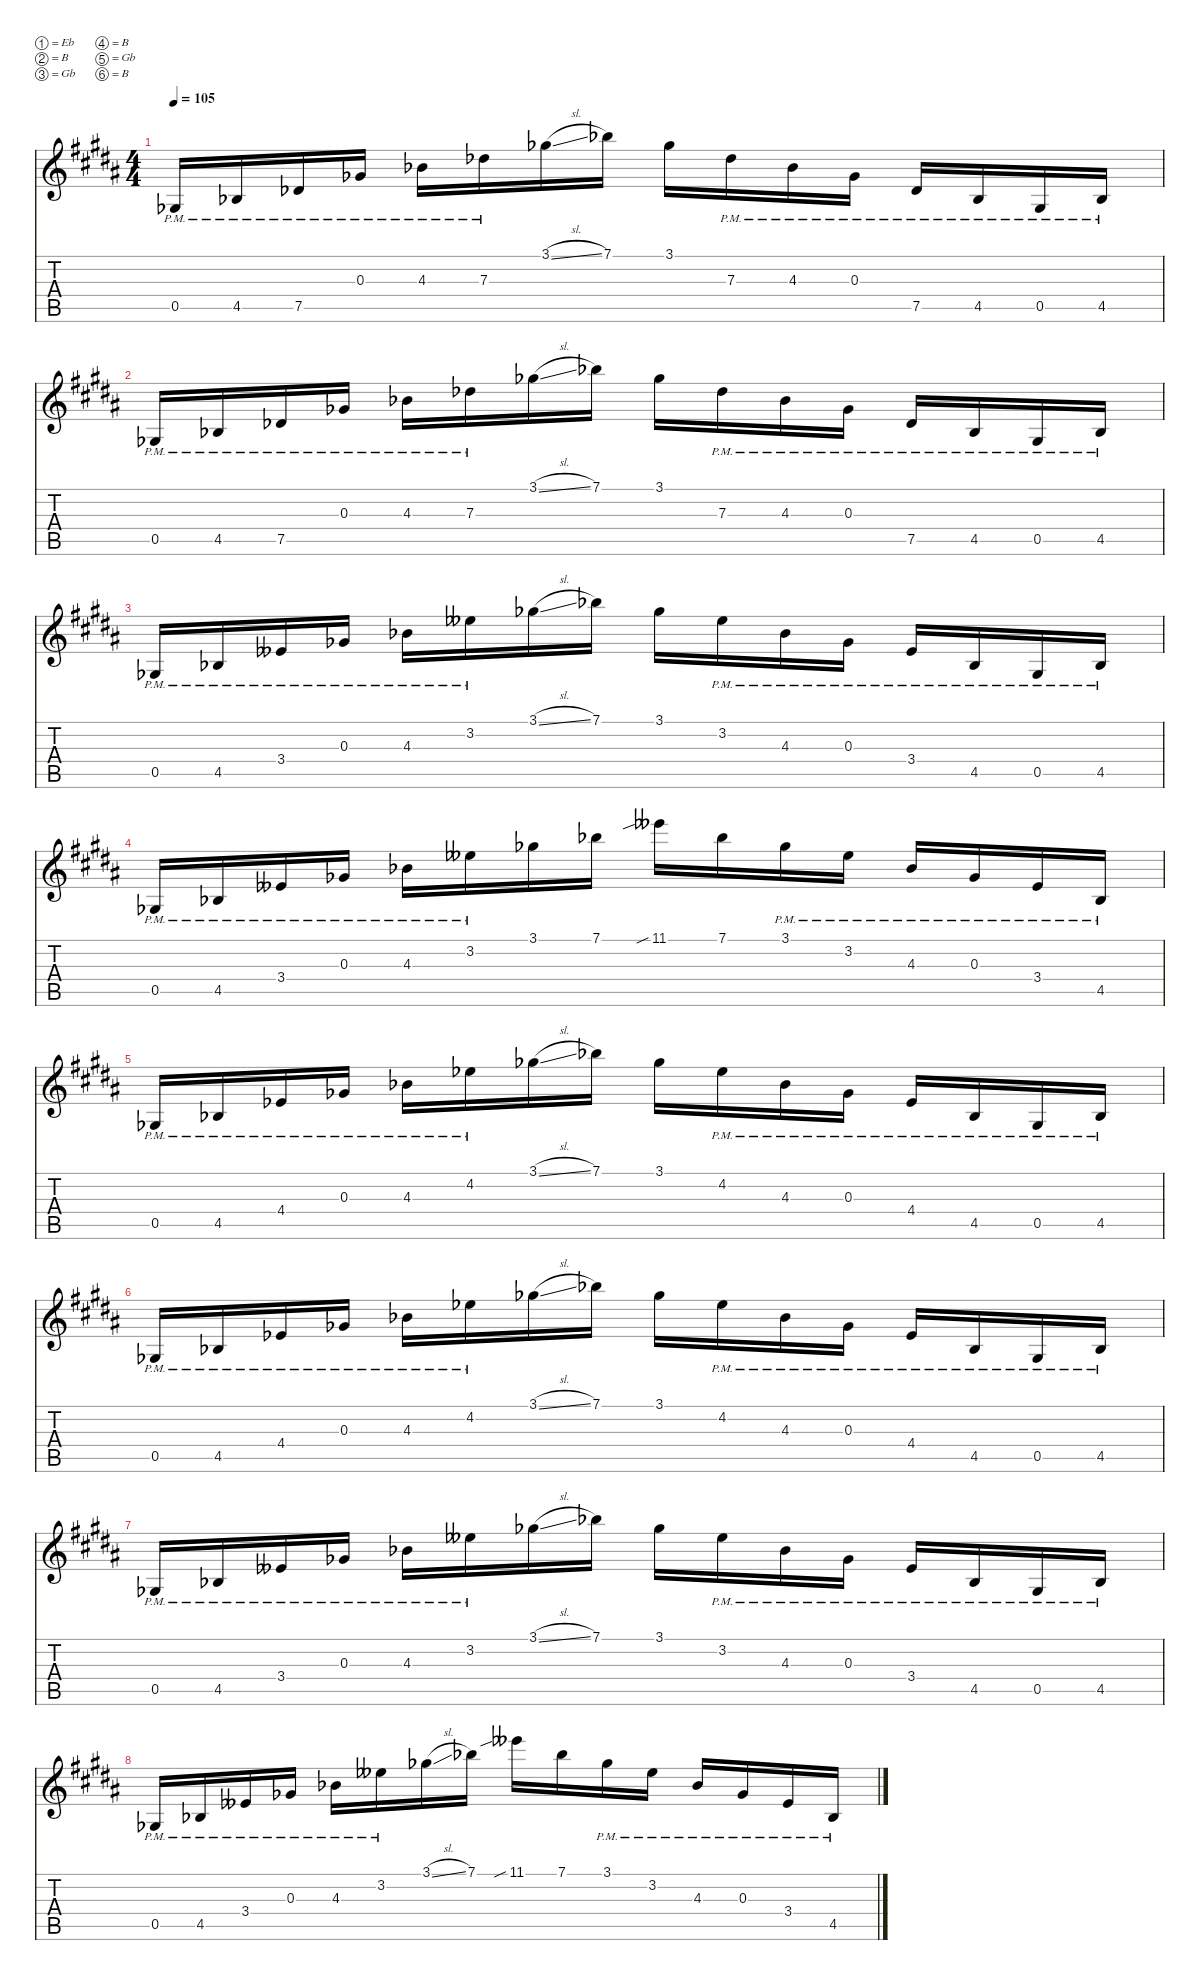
\defaultSystemsLayout 4
\hideDynamics
\bracketExtendMode nobrackets
\singleTrackTrackNamePolicy hidden
\multiTrackTrackNamePolicy hidden
\firstSystemTrackNameMode fullname
\firstSystemTrackNameOrientation horizontal
\otherSystemsTrackNameOrientation horizontal
\track ("Guitar II" "dist.guit.") {mute instrument distortionguitar}
\staff {score tabs}
\tuning (Eb4 B3 Gb3 B2 Gb2 B1)
\ts (4 4)
\tempo 105
\clef g2
\ks b
0.5{pm acc b}.16{dy f} 4.5{pm acc b}.16 7.5{pm acc b}.16 0.3{pm acc b}.16 4.3{pm acc b}.16 7.3{pm acc b}.16 3.1{sl acc b}.16 7.1{acc b}.16 3.1{acc b}.16 7.3{pm acc b}.16 4.3{pm acc b}.16 0.3{pm acc b}.16 7.5{pm acc b}.16 4.5{pm acc b}.16 0.5{pm acc b}.16 4.5{pm acc b}.16 |
0.5{pm acc b}.16 4.5{pm acc b}.16 7.5{pm acc b}.16 0.3{pm acc b}.16 4.3{pm acc b}.16 7.3{pm acc b}.16 3.1{sl acc b}.16 7.1{acc b}.16 3.1{acc b}.16 7.3{pm acc b}.16 4.3{pm acc b}.16 0.3{pm acc b}.16 7.5{pm acc b}.16 4.5{pm acc b}.16 0.5{pm acc b}.16 4.5{pm acc b}.16 |
0.5{pm acc b}.16 4.5{pm acc b}.16 3.4{pm acc bb}.16 0.3{pm acc b}.16 4.3{pm acc b}.16 3.2{pm acc bb}.16 3.1{sl acc b}.16 7.1{acc b}.16 3.1{acc b}.16 3.2{pm acc bb}.16 4.3{pm acc b}.16 0.3{pm acc b}.16 3.4{pm acc bb}.16 4.5{pm acc b}.16 0.5{pm acc b}.16 4.5{pm acc b}.16 |
0.5{pm acc b}.16 4.5{pm acc b}.16 3.4{pm acc bb}.16 0.3{pm acc b}.16 4.3{pm acc b}.16 3.2{pm acc bb}.16 3.1{acc b}.16 7.1{acc b}.16 11.1{sib acc bb}.16 7.1{acc b}.16 3.1{pm acc b}.16 3.2{pm acc bb}.16 4.3{pm acc b}.16 0.3{pm acc b}.16 3.4{pm acc bb}.16 4.5{pm acc b}.16 |
0.5{pm acc b}.16 4.5{pm acc b}.16 4.4{pm acc b}.16 0.3{pm acc b}.16 4.3{pm acc b}.16 4.2{pm acc b}.16 3.1{sl acc b}.16 7.1{acc b}.16 3.1{acc b}.16 4.2{pm acc b}.16 4.3{pm acc b}.16 0.3{pm acc b}.16 4.4{pm acc b}.16 4.5{pm acc b}.16 0.5{pm acc b}.16 4.5{pm acc b}.16 |
0.5{pm acc b}.16 4.5{pm acc b}.16 4.4{pm acc b}.16 0.3{pm acc b}.16 4.3{pm acc b}.16 4.2{pm acc b}.16 3.1{sl acc b}.16 7.1{acc b}.16 3.1{acc b}.16 4.2{pm acc b}.16 4.3{pm acc b}.16 0.3{pm acc b}.16 4.4{pm acc b}.16 4.5{pm acc b}.16 0.5{pm acc b}.16 4.5{pm acc b}.16 |
0.5{pm acc b}.16 4.5{pm acc b}.16 3.4{pm acc bb}.16 0.3{pm acc b}.16 4.3{pm acc b}.16 3.2{pm acc bb}.16 3.1{sl acc b}.16 7.1{acc b}.16 3.1{acc b}.16 3.2{pm acc bb}.16 4.3{pm acc b}.16 0.3{pm acc b}.16 3.4{pm acc bb}.16 4.5{pm acc b}.16 0.5{pm acc b}.16 4.5{pm acc b}.16 |
0.5{pm acc b}.16 4.5{pm acc b}.16 3.4{pm acc bb}.16 0.3{pm acc b}.16 4.3{pm acc b}.16 3.2{pm acc bb}.16 3.1{sl acc b}.16 7.1{acc b}.16 11.1{sib acc bb}.16 7.1{acc b}.16 3.1{pm acc b}.16 3.2{pm acc bb}.16 4.3{pm acc b}.16 0.3{pm acc b}.16 3.4{pm acc bb}.16 4.5{pm acc b}.16
